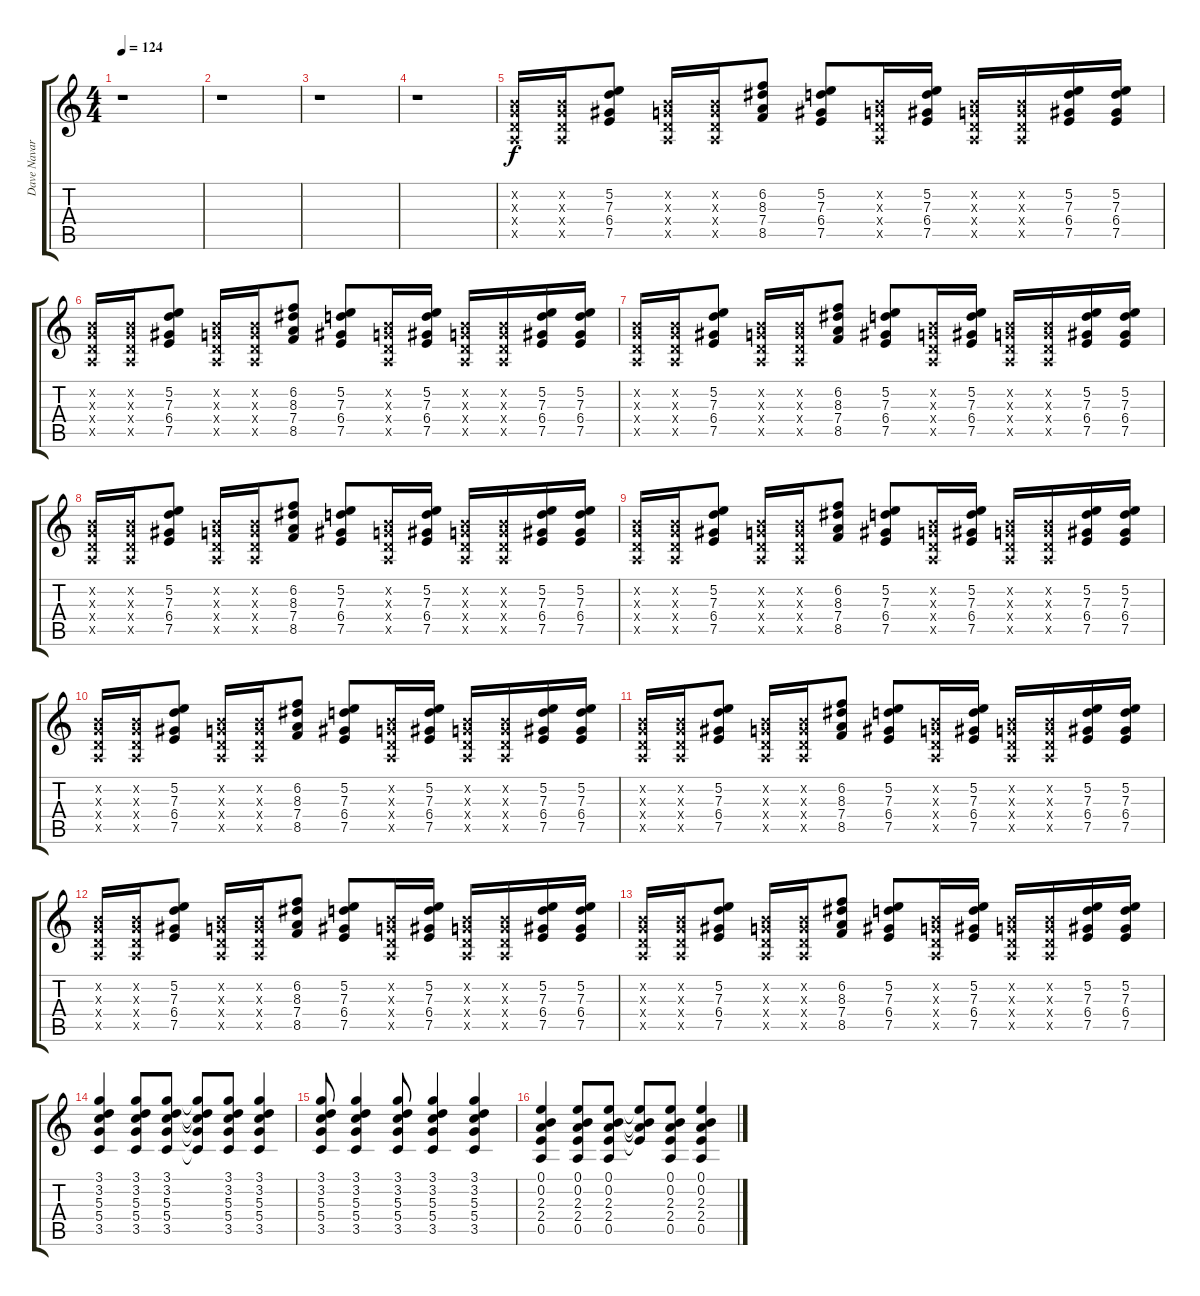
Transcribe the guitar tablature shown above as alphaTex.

\track ("Dave Navarro 3" "Dave Navar") {instrument acousticguitarsteel}
\staff {score tabs}
\tuning (E4 B3 G3 D3 A2 E2) {hide}
\ts (4 4)
\tempo 124
\clef g2
\ks c
r.1{dy f} |
r.1 |
r.1 |
r.1 |
(0.2{x} 0.3{x} 0.4{x} 0.5{x}).16 (0.2{x} 0.3{x} 0.4{x} 0.5{x}).16 (5.2 7.3 6.4 7.5).8 (0.2{x} 0.3{x} 0.4{x} 0.5{x}).16 (0.2{x} 0.3{x} 0.4{x} 0.5{x}).16 (6.2 8.3 7.4 8.5).8 (5.2 7.3 6.4 7.5).8 (0.2{x} 0.3{x} 0.4{x} 0.5{x}).16 (5.2 7.3 6.4 7.5).16 (0.2{x} 0.3{x} 0.4{x} 0.5{x}).16 (0.2{x} 0.3{x} 0.4{x} 0.5{x}).16 (5.2 7.3 6.4 7.5).16 (5.2 7.3 6.4 7.5).16 |
(0.2{x} 0.3{x} 0.4{x} 0.5{x}).16 (0.2{x} 0.3{x} 0.4{x} 0.5{x}).16 (5.2 7.3 6.4 7.5).8 (0.2{x} 0.3{x} 0.4{x} 0.5{x}).16 (0.2{x} 0.3{x} 0.4{x} 0.5{x}).16 (6.2 8.3 7.4 8.5).8 (5.2 7.3 6.4 7.5).8 (0.2{x} 0.3{x} 0.4{x} 0.5{x}).16 (5.2 7.3 6.4 7.5).16 (0.2{x} 0.3{x} 0.4{x} 0.5{x}).16 (0.2{x} 0.3{x} 0.4{x} 0.5{x}).16 (5.2 7.3 6.4 7.5).16 (5.2 7.3 6.4 7.5).16 |
(0.2{x} 0.3{x} 0.4{x} 0.5{x}).16 (0.2{x} 0.3{x} 0.4{x} 0.5{x}).16 (5.2 7.3 6.4 7.5).8 (0.2{x} 0.3{x} 0.4{x} 0.5{x}).16 (0.2{x} 0.3{x} 0.4{x} 0.5{x}).16 (6.2 8.3 7.4 8.5).8 (5.2 7.3 6.4 7.5).8 (0.2{x} 0.3{x} 0.4{x} 0.5{x}).16 (5.2 7.3 6.4 7.5).16 (0.2{x} 0.3{x} 0.4{x} 0.5{x}).16 (0.2{x} 0.3{x} 0.4{x} 0.5{x}).16 (5.2 7.3 6.4 7.5).16 (5.2 7.3 6.4 7.5).16 |
(0.2{x} 0.3{x} 0.4{x} 0.5{x}).16 (0.2{x} 0.3{x} 0.4{x} 0.5{x}).16 (5.2 7.3 6.4 7.5).8 (0.2{x} 0.3{x} 0.4{x} 0.5{x}).16 (0.2{x} 0.3{x} 0.4{x} 0.5{x}).16 (6.2 8.3 7.4 8.5).8 (5.2 7.3 6.4 7.5).8 (0.2{x} 0.3{x} 0.4{x} 0.5{x}).16 (5.2 7.3 6.4 7.5).16 (0.2{x} 0.3{x} 0.4{x} 0.5{x}).16 (0.2{x} 0.3{x} 0.4{x} 0.5{x}).16 (5.2 7.3 6.4 7.5).16 (5.2 7.3 6.4 7.5).16 |
(0.2{x} 0.3{x} 0.4{x} 0.5{x}).16 (0.2{x} 0.3{x} 0.4{x} 0.5{x}).16 (5.2 7.3 6.4 7.5).8 (0.2{x} 0.3{x} 0.4{x} 0.5{x}).16 (0.2{x} 0.3{x} 0.4{x} 0.5{x}).16 (6.2 8.3 7.4 8.5).8 (5.2 7.3 6.4 7.5).8 (0.2{x} 0.3{x} 0.4{x} 0.5{x}).16 (5.2 7.3 6.4 7.5).16 (0.2{x} 0.3{x} 0.4{x} 0.5{x}).16 (0.2{x} 0.3{x} 0.4{x} 0.5{x}).16 (5.2 7.3 6.4 7.5).16 (5.2 7.3 6.4 7.5).16 |
(0.2{x} 0.3{x} 0.4{x} 0.5{x}).16 (0.2{x} 0.3{x} 0.4{x} 0.5{x}).16 (5.2 7.3 6.4 7.5).8 (0.2{x} 0.3{x} 0.4{x} 0.5{x}).16 (0.2{x} 0.3{x} 0.4{x} 0.5{x}).16 (6.2 8.3 7.4 8.5).8 (5.2 7.3 6.4 7.5).8 (0.2{x} 0.3{x} 0.4{x} 0.5{x}).16 (5.2 7.3 6.4 7.5).16 (0.2{x} 0.3{x} 0.4{x} 0.5{x}).16 (0.2{x} 0.3{x} 0.4{x} 0.5{x}).16 (5.2 7.3 6.4 7.5).16 (5.2 7.3 6.4 7.5).16 |
(0.2{x} 0.3{x} 0.4{x} 0.5{x}).16 (0.2{x} 0.3{x} 0.4{x} 0.5{x}).16 (5.2 7.3 6.4 7.5).8 (0.2{x} 0.3{x} 0.4{x} 0.5{x}).16 (0.2{x} 0.3{x} 0.4{x} 0.5{x}).16 (6.2 8.3 7.4 8.5).8 (5.2 7.3 6.4 7.5).8 (0.2{x} 0.3{x} 0.4{x} 0.5{x}).16 (5.2 7.3 6.4 7.5).16 (0.2{x} 0.3{x} 0.4{x} 0.5{x}).16 (0.2{x} 0.3{x} 0.4{x} 0.5{x}).16 (5.2 7.3 6.4 7.5).16 (5.2 7.3 6.4 7.5).16 |
(0.2{x} 0.3{x} 0.4{x} 0.5{x}).16 (0.2{x} 0.3{x} 0.4{x} 0.5{x}).16 (5.2 7.3 6.4 7.5).8 (0.2{x} 0.3{x} 0.4{x} 0.5{x}).16 (0.2{x} 0.3{x} 0.4{x} 0.5{x}).16 (6.2 8.3 7.4 8.5).8 (5.2 7.3 6.4 7.5).8 (0.2{x} 0.3{x} 0.4{x} 0.5{x}).16 (5.2 7.3 6.4 7.5).16 (0.2{x} 0.3{x} 0.4{x} 0.5{x}).16 (0.2{x} 0.3{x} 0.4{x} 0.5{x}).16 (5.2 7.3 6.4 7.5).16 (5.2 7.3 6.4 7.5).16 |
(0.2{x} 0.3{x} 0.4{x} 0.5{x}).16 (0.2{x} 0.3{x} 0.4{x} 0.5{x}).16 (5.2 7.3 6.4 7.5).8 (0.2{x} 0.3{x} 0.4{x} 0.5{x}).16 (0.2{x} 0.3{x} 0.4{x} 0.5{x}).16 (6.2 8.3 7.4 8.5).8 (5.2 7.3 6.4 7.5).8 (0.2{x} 0.3{x} 0.4{x} 0.5{x}).16 (5.2 7.3 6.4 7.5).16 (0.2{x} 0.3{x} 0.4{x} 0.5{x}).16 (0.2{x} 0.3{x} 0.4{x} 0.5{x}).16 (5.2 7.3 6.4 7.5).16 (5.2 7.3 6.4 7.5).16 |
(3.1 3.2 5.3 5.4 3.5).4 (3.1 3.2 5.3 5.4 3.5).8 (3.1 3.2 5.3 5.4 3.5).8 (3.1{t} 3.2{t} 5.3{t} 5.4{t} 3.5{t}).8 (3.1 3.2 5.3 5.4 3.5).8 (3.1 3.2 5.3 5.4 3.5).4 |
(3.1 3.2 5.3 5.4 3.5).8 (3.1 3.2 5.3 5.4 3.5).4 (3.1 3.2 5.3 5.4 3.5).8 (3.1 3.2 5.3 5.4 3.5).4 (3.1 3.2 5.3 5.4 3.5).4 |
(0.1 0.2 2.3 2.4 0.5).4 (0.1 0.2 2.3 2.4 0.5).8 (0.1 0.2 2.3 2.4 0.5).8 (0.1{t} 0.2{t} 2.3{t} 2.4{t}).8 (0.1 0.2 2.3 2.4 0.5).8 (0.1 0.2 2.3 2.4 0.5).4
